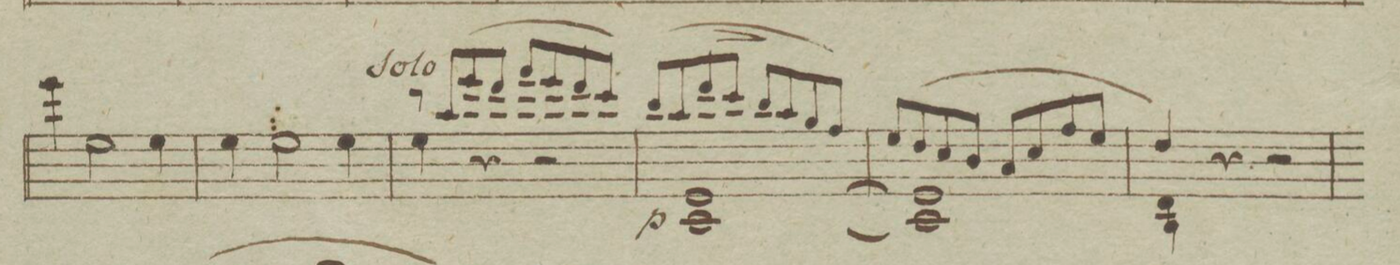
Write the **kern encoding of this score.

**kern	**dynam
*I"Violino Primo	*
*clefG2	*
*k[b-e-]	*
*met(c|)	*
*M2/2	*
4eee-\	.
2ee-\	.
4ee-\	.
=54	=54
4ee-\	.
2ee-\	.
4ee-\	.
=55	=55
*^	*
8raa	4ee-\	.
(8aa/L	.	.
8eee-/	4r	.
8ddd/J	.	.
8fff/L	2r	.
8eee-/	.	.
8ddd/	.	.
8ccc/J)	.	.
=56	=56	=56
(8bb-/L	[1c [>1e-	p
8aa/	.	.
8ddd/	.	.
8ccc^/J	.	.
8bb-/L	.	.
8aa/	.	.
8gg/	.	.
8ff/J)	.	.
=57	=57	=57
(8ee-/L	1c] 1e-]	.
8dd/	.	.
8cc/	.	.
8b-/J	.	.
8a/L	.	.
8cc/	.	.
8ff/	.	.
8ee-/J	.	.
=58	=58	=58
4dd/)	4B-\ 4d	.
4r	4ryy	.
2r	2ryy	.
*v	*v	*
=59	=59
*-	*-
